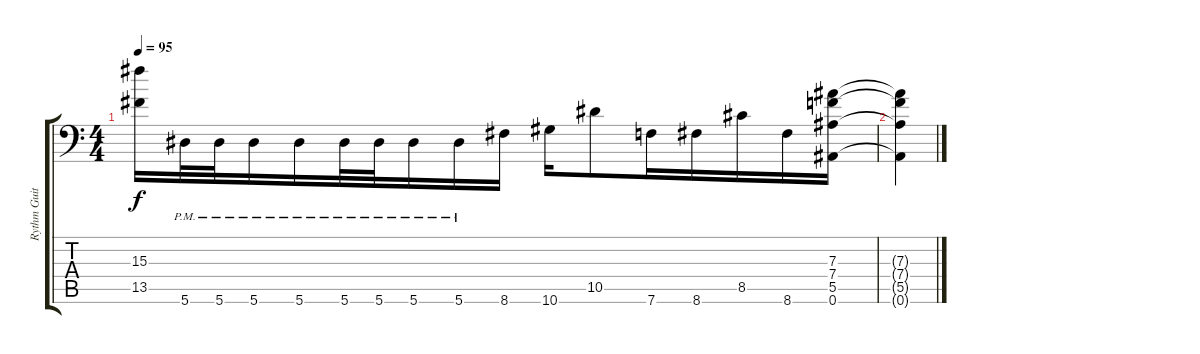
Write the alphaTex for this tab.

\track ("Rythm Guitar 1" "Rythm Guit") {instrument distortionguitar}
\staff {score tabs}
\tuning (C4 G3 Eb3 Bb2 F2 Bb1) {hide}
\ts (4 4)
\tempo 95
\clef f4
\ks c
(15.3{t} 13.5{t}).16{dy f beam merge} 5.6{pm}.32 5.6{pm}.32 5.6{pm}.16 5.6{pm}.16{beam merge} 5.6{pm}.32 5.6{pm}.32 5.6{pm}.16{beam merge} 5.6{pm}.16 8.6.16 10.6.16 10.5.8 7.6.16{beam merge} 8.6.16 8.5.16{beam merge} 8.6.16 (7.3 7.4 5.5 0.6).16 |
(7.3{t} 7.4{t} 5.5{t} 0.6{t}).4
